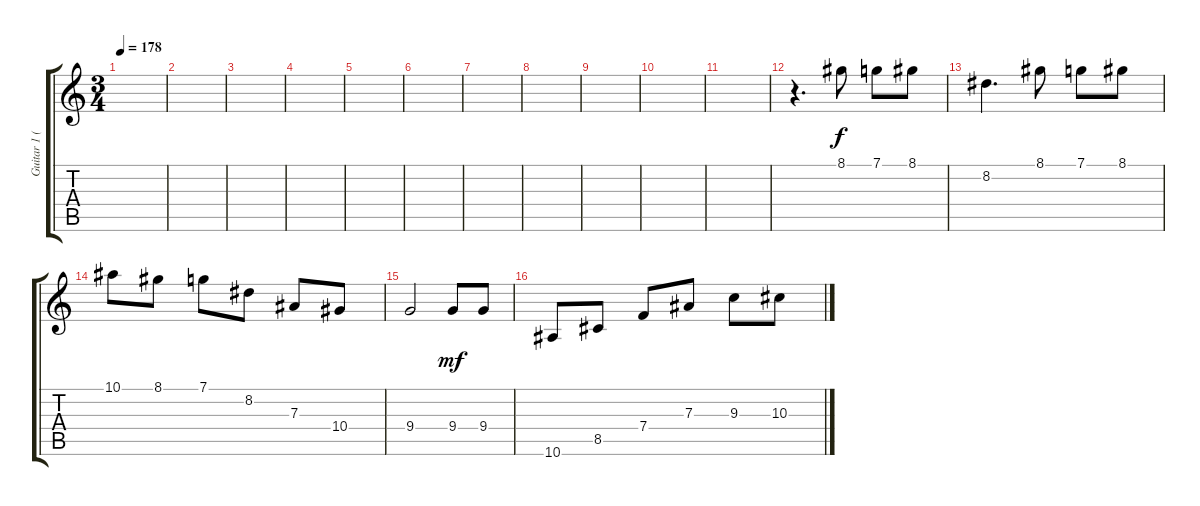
\track ("Guitar 1 (Lead)" "Guitar 1 (") {instrument distortionguitar}
\staff {score tabs}
\tuning (C4 G3 Eb3 Bb2 F2 C2) {hide}
\ts (3 4)
\tempo 178
\clef g2
\ks c
|
|
|
|
|
|
|
|
|
|
|
r.4{d} 8.1.8 7.1.8 8.1.8 |
8.2.4{d} 8.1.8 7.1.8 8.1.8 |
10.1.8 8.1.8 7.1.8 8.2.8 7.3.8 10.4.8 |
9.4.2{dy f} 9.4.8{dy mf} 9.4.8 |
10.6.8 8.5.8 7.4.8 7.3.8 9.3.8 10.3.8
